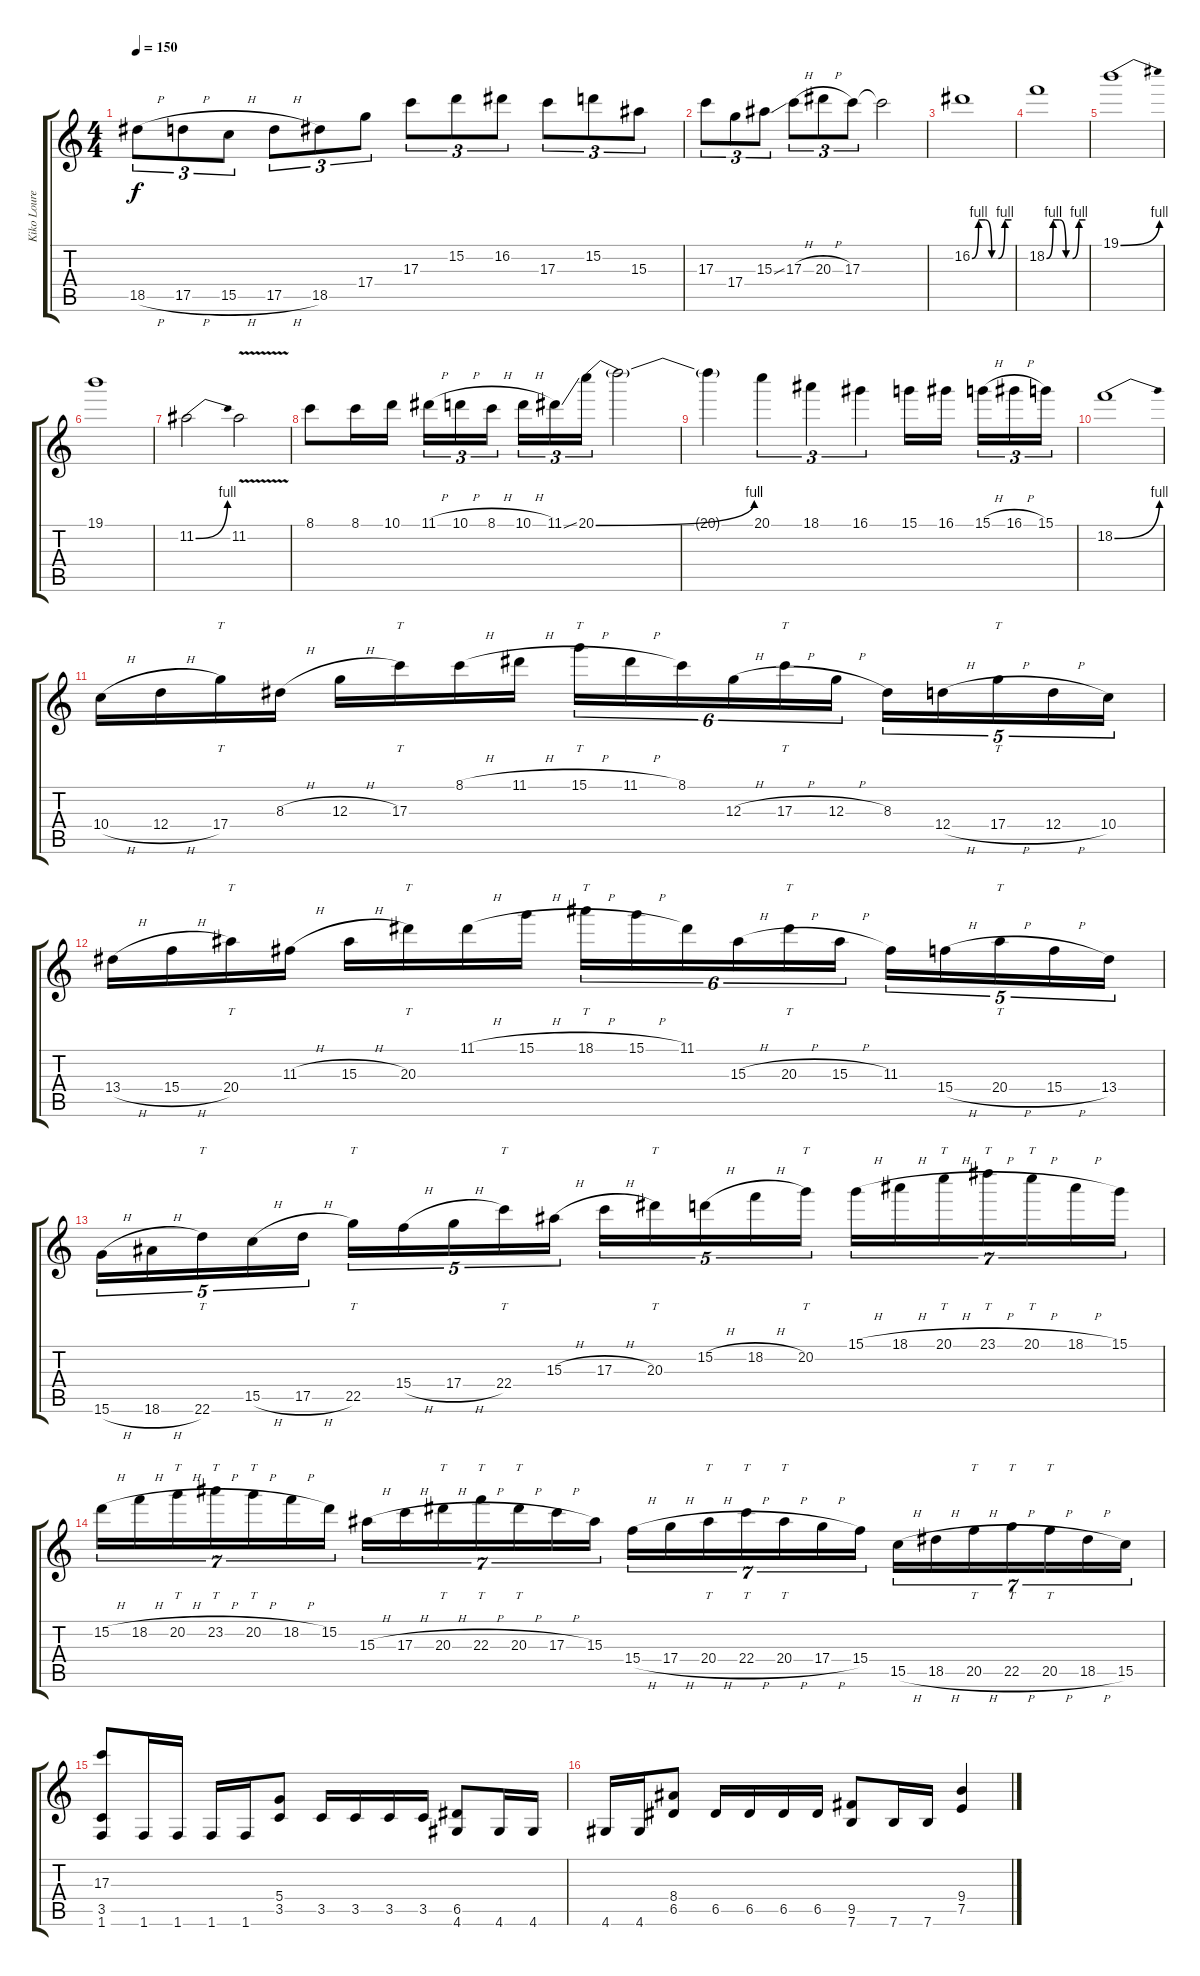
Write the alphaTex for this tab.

\track ("Kiko Loureiro" "Kiko Loure") {instrument distortionguitar}
\staff {score tabs}
\tuning (E4 B3 G3 D3 A2 E2) {hide}
\ts (4 4)
\tempo 150
\clef g2
\ks c
18.5{h}.8{tu (3 2) dy f} 17.5{h}.8{tu (3 2)} 15.5{h}.8{tu (3 2)} 17.5{h}.8{tu (3 2)} 18.5.8{tu (3 2)} 17.4.8{tu (3 2)} 17.3.8{tu (3 2)} 15.2.8{tu (3 2)} 16.2.8{tu (3 2)} 17.3.8{tu (3 2)} 15.2.8{tu (3 2)} 15.3.8{tu (3 2)} |
17.3.8{tu (3 2)} 17.4.8{tu (3 2)} 15.3{ss}.8{tu (3 2)} 17.3{h}.8{tu (3 2)} 20.3{h}.8{tu (3 2)} 17.3.8{tu (3 2)} 17.3{t}.2 |
16.2{be (custom 0 0 10 4 20 4 30 0 40 0 50 4 60 4)}.1 |
18.2{be (custom 0 0 10 4 20 4 30 0 40 0 50 4 60 4)}.1 |
19.1{be (bend 0 0 60 4)}.1 |
19.1.1 |
11.2{be (bend 0 0 60 4)}.2 11.2{v}.2 |
8.1.8 8.1.16 10.1.16 11.1{h}.16{tu (3 2)} 10.1{h}.16{tu (3 2)} 8.1{h}.16{tu (3 2)} 10.1{h}.16{tu (3 2)} 11.1{ss}.16{tu (3 2)} 20.1{be (bend 0 0 60 4)}.16{tu (3 2)} 20.1{t}.2 |
20.1{t}.4 20.1.4{tu (3 2)} 18.1.4{tu (3 2)} 16.1.4{tu (3 2)} 15.1.16 16.1.16 15.1{h}.16{tu (3 2)} 16.1{h}.16{tu (3 2)} 15.1.16{tu (3 2)} |
18.2{be (bend 0 0 60 4)}.1 |
10.4{h}.16 12.4{h}.16 17.4.16{tt} 8.3{h}.16 12.3{h}.16 17.3.16{tt} 8.1{h}.16 11.1{h}.16 15.1{h}.16{tt tu (6 4)} 11.1{h}.16{tu (6 4)} 8.1.16{tu (6 4)} 12.3{h}.16{tu (6 4)} 17.3{h}.16{tt tu (6 4)} 12.3{h}.16{tu (6 4)} 8.3.16{tu (5 4)} 12.4{h}.16{tu (5 4)} 17.4{h}.16{tt tu (5 4)} 12.4{h}.16{tu (5 4)} 10.4.16{tu (5 4)} |
13.4{h}.16 15.4{h}.16 20.4.16{tt} 11.3{h}.16 15.3{h}.16 20.3.16{tt} 11.1{h}.16 15.1{h}.16 18.1{h}.16{tt tu (6 4)} 15.1{h}.16{tu (6 4)} 11.1.16{tu (6 4)} 15.3{h}.16{tu (6 4)} 20.3{h}.16{tt tu (6 4)} 15.3{h}.16{tu (6 4)} 11.3.16{tu (5 4)} 15.4{h}.16{tu (5 4)} 20.4{h}.16{tt tu (5 4)} 15.4{h}.16{tu (5 4)} 13.4.16{tu (5 4)} |
15.6{h}.16{tu (5 4)} 18.6{h}.16{tu (5 4)} 22.6.16{tt tu (5 4)} 15.5{h}.16{tu (5 4)} 17.5{h}.16{tu (5 4)} 22.5.16{tt tu (5 4)} 15.4{h}.16{tu (5 4)} 17.4{h}.16{tu (5 4)} 22.4.16{tt tu (5 4)} 15.3{h}.16{tu (5 4)} 17.3{h}.16{tu (5 4)} 20.3.16{tt tu (5 4)} 15.2{h}.16{tu (5 4)} 18.2{h}.16{tu (5 4)} 20.2.16{tt tu (5 4)} 15.1{h}.16{tu (7 4)} 18.1{h}.16{tu (7 4)} 20.1{h}.16{tt tu (7 4)} 23.1{h}.16{tt tu (7 4)} 20.1{h}.16{tt tu (7 4)} 18.1{h}.16{tu (7 4)} 15.1.16{tu (7 4)} |
15.2{h}.16{tu (7 4)} 18.2{h}.16{tu (7 4)} 20.2{h}.16{tt tu (7 4)} 23.2{h}.16{tt tu (7 4)} 20.2{h}.16{tt tu (7 4)} 18.2{h}.16{tu (7 4)} 15.2.16{tu (7 4)} 15.3{h}.16{tu (7 4)} 17.3{h}.16{tu (7 4)} 20.3{h}.16{tt tu (7 4)} 22.3{h}.16{tt tu (7 4)} 20.3{h}.16{tt tu (7 4)} 17.3{h}.16{tu (7 4)} 15.3.16{tu (7 4)} 15.4{h}.16{tu (7 4)} 17.4{h}.16{tu (7 4)} 20.4{h}.16{tt tu (7 4)} 22.4{h}.16{tt tu (7 4)} 20.4{h}.16{tt tu (7 4)} 17.4{h}.16{tu (7 4)} 15.4.16{tu (7 4)} 15.5{h}.16{tu (7 4)} 18.5{h}.16{tu (7 4)} 20.5{h}.16{tt tu (7 4)} 22.5{h}.16{tt tu (7 4)} 20.5{h}.16{tt tu (7 4)} 18.5{h}.16{tu (7 4)} 15.5.16{tu (7 4)} |
(17.3 3.5 1.6).8{volume 13} 1.6.16 1.6.16 1.6.16 1.6.16 (5.4 3.5).8 3.5.16 3.5.16 3.5.16 3.5.16 (6.5 4.6).8 4.6.16 4.6.16 |
4.6.16 4.6.16 (8.4 6.5).8 6.5.16 6.5.16 6.5.16 6.5.16 (9.5 7.6).8 7.6.16 7.6.16 (9.4 7.5).4
